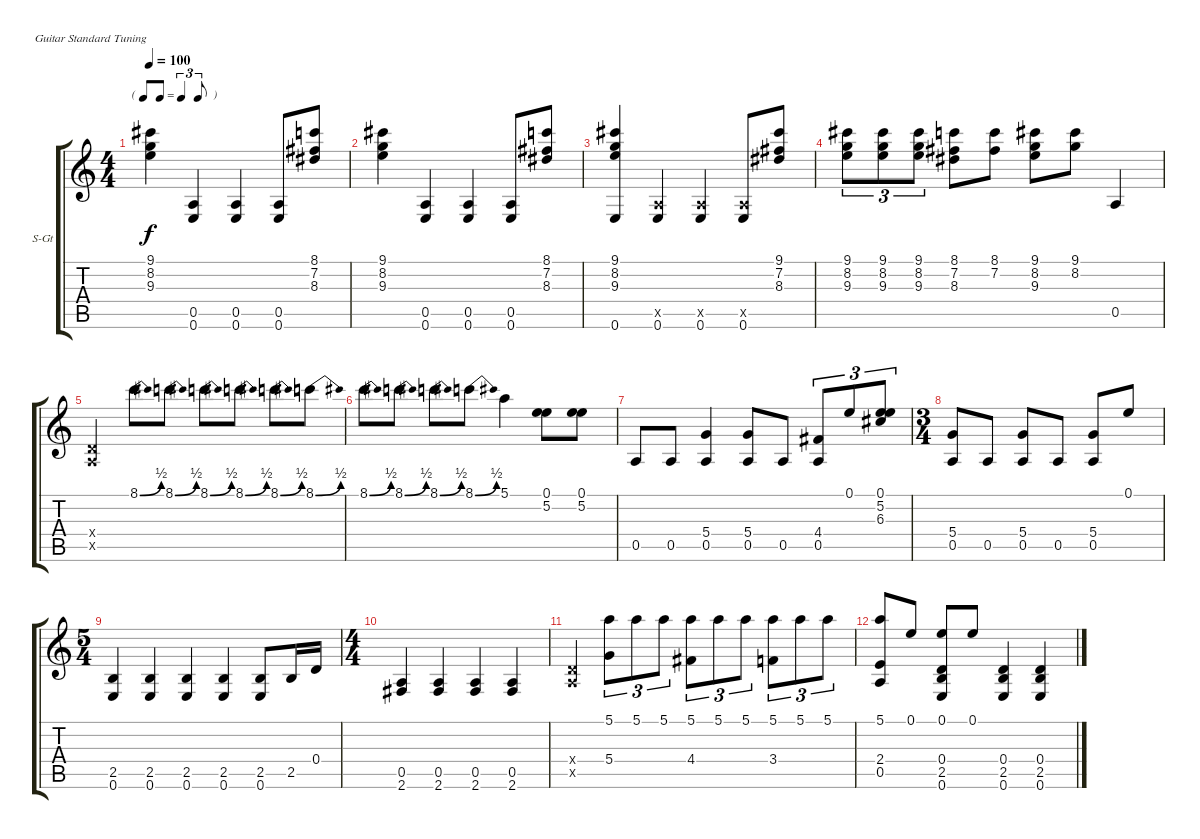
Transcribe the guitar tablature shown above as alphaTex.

\bracketExtendMode groupsimilarinstruments
\firstSystemTrackNameOrientation horizontal
\otherSystemsTrackNameOrientation horizontal
\track ("" "S-Gt") {instrument acousticguitarsteel}
\staff {score tabs}
\tuning (E4 B3 G3 D3 A2 E2)
\ts (4 4)
\tf triplet8th
\tempo 100
\clef g2
\ks c
(9.1 8.2 9.3).4{dy f} (0.5 0.6).4 (0.5 0.6).4 (0.5 0.6).8 (8.1 7.2 8.3).8 |
(9.1 8.2 9.3).4 (0.5 0.6).4 (0.5 0.6).4 (0.5 0.6).8 (8.1 7.2 8.3).8 |
(9.1 8.2 9.3 0.6).4 (0.5{x} 0.6).4 (0.5{x} 0.6).4 (0.5{x} 0.6).8 (9.1 7.2 8.3).8 |
(9.1 8.2 9.3).8{tu (3 2)} (9.1 8.2 9.3).8{tu (3 2)} (9.1 8.2 9.3).8{tu (3 2)} (8.1 7.2 8.3).8 (8.1 7.2).8 (9.1 8.2 9.3).8 (9.1 8.2).8 0.5.4 |
(0.4{x} 0.5{x}).4 8.1{be (bend 0 0 60 2)}.8 8.1{be (bend 0 0 60 2)}.8 8.1{be (bend 0 0 60 2)}.8 8.1{be (bend 0 0 60 2)}.8 8.1{be (bend 0 0 60 2)}.8 8.1{be (bend 0 0 60 2)}.8 |
8.1{be (bend 0 0 60 2)}.8 8.1{be (bend 0 0 60 2)}.8 8.1{be (bend 0 0 60 2)}.8 8.1{be (bend 0 0 60 2)}.8 5.1.4 (0.1 5.2).8 (0.1 5.2).8 |
0.5.8 0.5.8 (5.4 0.5).4 (5.4 0.5).8 0.5.8 (4.4 0.5).8{tu (3 2)} 0.1.8{tu (3 2)} (0.1 5.2 6.3).8{tu (3 2)} |
\ts (3 4)
(5.4 0.5).8 0.5.8 (5.4 0.5).8 0.5.8 (5.4 0.5).8 0.1.8 |
\ts (5 4)
(2.5 0.6).4 (2.5 0.6).4 (2.5 0.6).4 (2.5 0.6).4 (2.5 0.6).8 2.5.16 0.4.16 |
\ts (4 4)
(0.5 2.6).4 (0.5 2.6).4 (0.5 2.6).4 (0.5 2.6).4 |
(0.4{x} 0.5{x}).4 (5.1 5.4).8{tu (3 2)} 5.1.8{tu (3 2)} 5.1.8{tu (3 2)} (5.1 4.4).8{tu (3 2)} 5.1.8{tu (3 2)} 5.1.8{tu (3 2)} (5.1 3.4).8{tu (3 2)} 5.1.8{tu (3 2)} 5.1.8{tu (3 2)} |
(5.1 2.4 0.5).8 0.1.8 (0.1 0.4 2.5 0.6).8 0.1.8 (0.4 2.5 0.6).4 (0.4 2.5 0.6).4
